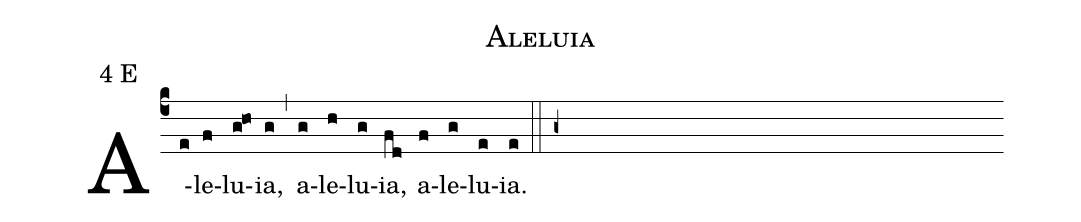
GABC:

name: Aleluia;
mode: 4;
mode-modifier: \GreStar;
mode-differentia: E;
%%
(c4)

A(e)le(f)lu(g!ho)ia,(g) (,) a(g)le(h)lu(g)ia,(fd) a(f)le(g)lu(e)ia.(e)

(::)

(g+)
